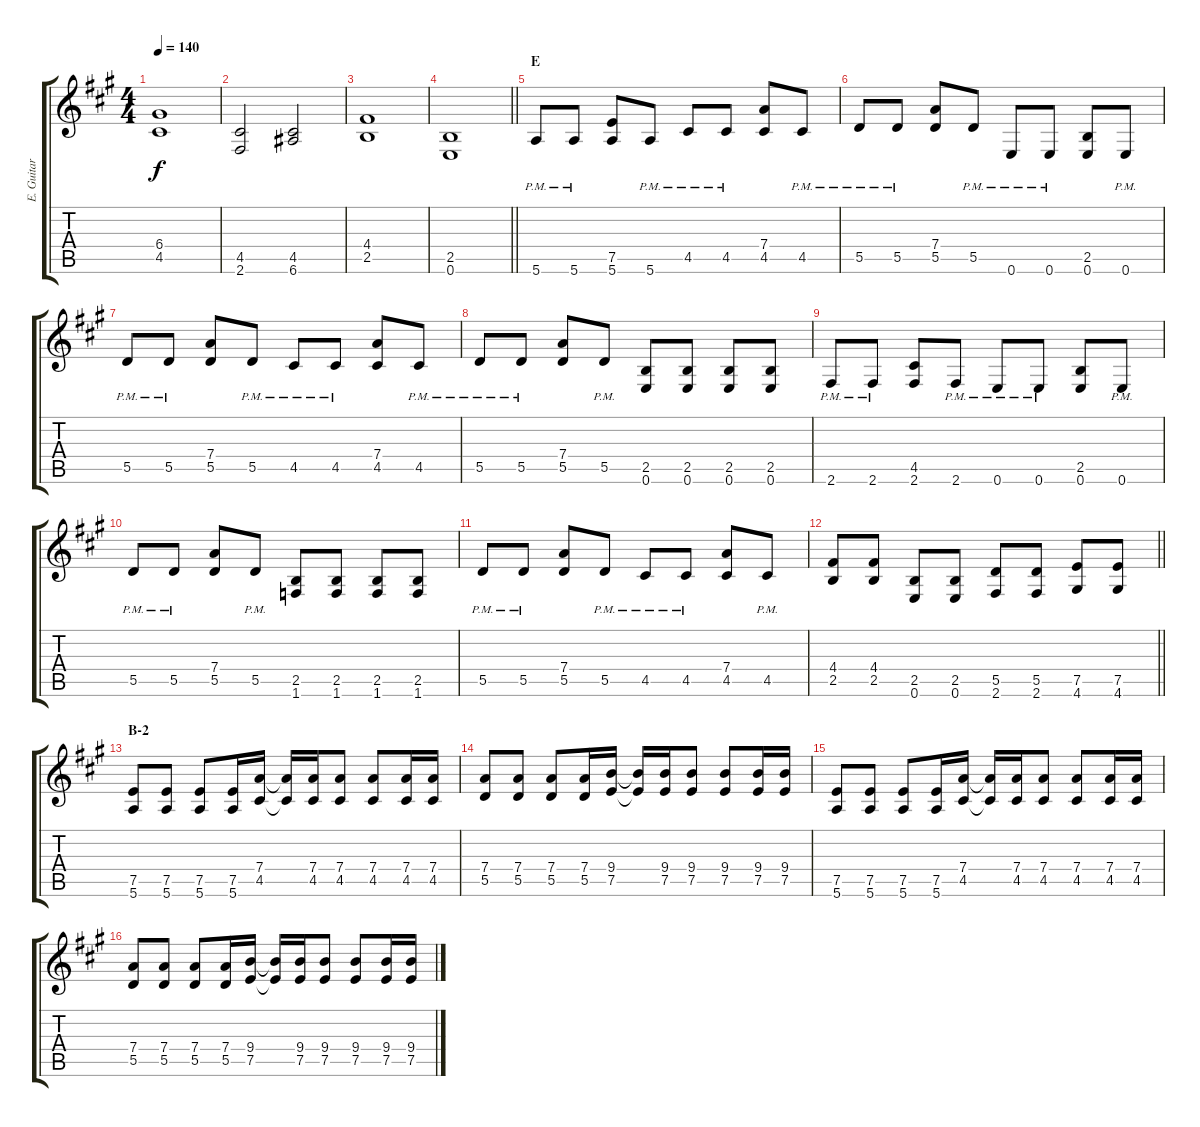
\track ("E. Guitar II" "E. Guitar ") {instrument overdrivenguitar}
\staff {score tabs}
\tuning (E4 B3 G3 D3 A2 E2) {hide}
\ts (4 4)
\tempo 140
\clef g2
\ks a
(6.4 4.5).1{dy f} |
(4.5 2.6).2 (4.5 6.6).2 |
(4.4 2.5).1 |
\barLineRight lightlight
(2.5 0.6).1 |
\section ("" "E")
5.6{pm}.8 5.6{pm}.8 (7.5 5.6).8 5.6{pm}.8 4.5{pm}.8 4.5{pm}.8 (7.4 4.5).8 4.5{pm}.8 |
5.5{pm}.8 5.5{pm}.8 (7.4 5.5).8 5.5{pm}.8 0.6{pm}.8 0.6{pm}.8 (2.5 0.6).8 0.6{pm}.8 |
5.5{pm}.8 5.5{pm}.8 (7.4 5.5).8 5.5{pm}.8 4.5{pm}.8 4.5{pm}.8 (7.4 4.5).8 4.5{pm}.8 |
5.5{pm}.8 5.5{pm}.8 (7.4 5.5).8 5.5{pm}.8 (2.5 0.6).8 (2.5 0.6).8 (2.5 0.6).8 (2.5 0.6).8 |
2.6{pm}.8 2.6{pm}.8 (4.5 2.6).8 2.6{pm}.8 0.6{pm}.8 0.6{pm}.8 (2.5 0.6).8 0.6{pm}.8 |
5.5{pm}.8 5.5{pm}.8 (7.4 5.5).8 5.5{pm}.8 (2.5 1.6).8 (2.5 1.6).8 (2.5 1.6).8 (2.5 1.6).8 |
5.5{pm}.8 5.5{pm}.8 (7.4 5.5).8 5.5{pm}.8 4.5{pm}.8 4.5{pm}.8 (7.4 4.5).8 4.5{pm}.8 |
\barLineRight lightlight
(4.4 2.5).8 (4.4 2.5).8 (2.5 0.6).8 (2.5 0.6).8 (5.5 2.6).8 (5.5 2.6).8 (7.5 4.6).8 (7.5 4.6).8 |
\section ("" "B-2")
(7.5 5.6).8 (7.5 5.6).8 (7.5 5.6).8 (7.5 5.6).16 (7.4 4.5).16 (7.4{t} 4.5{t}).16 (7.4 4.5).16 (7.4 4.5).8 (7.4 4.5).8 (7.4 4.5).16 (7.4 4.5).16 |
(7.4 5.5).8 (7.4 5.5).8 (7.4 5.5).8 (7.4 5.5).16 (9.4 7.5).16 (9.4{t} 7.5{t}).16 (9.4 7.5).16 (9.4 7.5).8 (9.4 7.5).8 (9.4 7.5).16 (9.4 7.5).16 |
(7.5 5.6).8 (7.5 5.6).8 (7.5 5.6).8 (7.5 5.6).16 (7.4 4.5).16 (7.4{t} 4.5{t}).16 (7.4 4.5).16 (7.4 4.5).8 (7.4 4.5).8 (7.4 4.5).16 (7.4 4.5).16 |
(7.4 5.5).8 (7.4 5.5).8 (7.4 5.5).8 (7.4 5.5).16 (9.4 7.5).16 (9.4{t} 7.5{t}).16 (9.4 7.5).16 (9.4 7.5).8 (9.4 7.5).8 (9.4 7.5).16 (9.4 7.5).16
